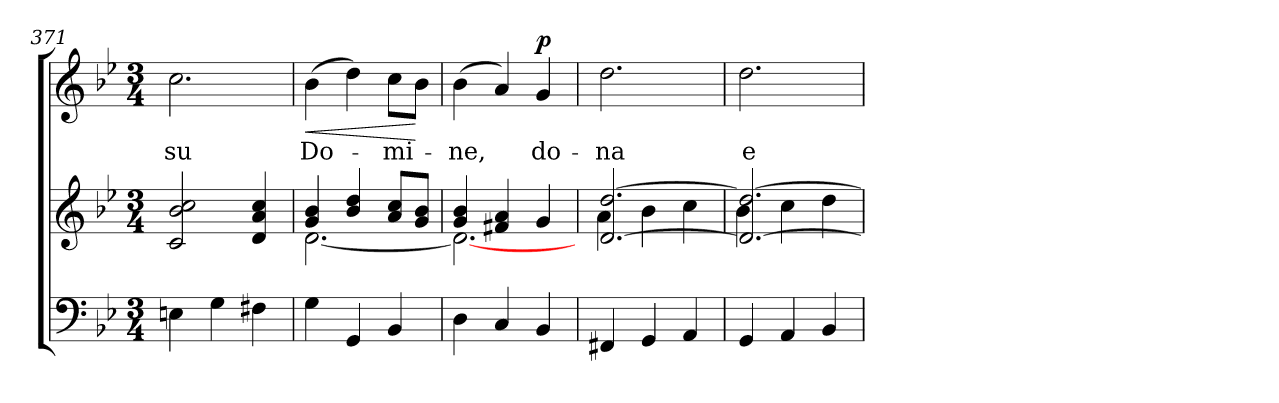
**kern	**kern	**kern	**text	**dynam
*part2	*part2	*part1	*part1	*part1
*staff3	*staff2	*staff1	*staff1	*staff1
*clefF4	*clefG2	*clefG2	*	*
*	*	*ITrd7c12	*	*
*k[b-e-]	*k[b-e-]	*k[b-e-]	*	*
*B-:	*B-:	*B-:	*	*
*M3/4	*M3/4	*M3/4	*	*
=371	=371	=371	=371	=371
!	!	!	!LO:LY:b	!
4En\	2c/ 2b-/ 2cc/	2.c\	-su	.
4G\	.	.	.	.
4F#X\	4d/ 4a/ 4cc/	.	.	.
=372	=372	=372	=372	=372
*	*^	*	*	*
!	!	!	!	!LO:LY:b	!LO:HP:b
4G\	4g/ 4b-/	[<2.d\	(>4B-\	Do-	<
4GG/	4b-/ 4dd/	.	4d\)	.	.
!	!	!	!	!LO:LY:b	!
4BB-/	8a/ 8cc/L	.	8c\L	-mi-	.
.	8g/ 8b-/J	.	8B-\J	.	[
=373	=373	=373	=373	=373	=373
!	!	!	!	!LO:LY:b	!
4D\	4g/ 4b-/	2.d\_	(>4B-\	-ne,	.
4C/	4f#X/ 4a/	.	4A/)	.	.
!	!	!	!	!LO:LY:b	!LO:DY:a
4BB-/	4g/	.	4G/	do-	p
!!LO:LB:g=z
=374	=374	=374	=374	=374	=374
!	!	!	!	!LO:LY:b	!
4FF#X/	[<2.d/ [>2.dd/	4a\	2.d\	-na	.
4GG/	.	4b-\	.	.	.
4AA/	.	4cc\	.	.	.
=375	=375	=375	=375	=375	=375
!	!	!	!	!LO:LY:b	!
4GG/	2.d/_ 2.dd/_	4b-\	2.d\	e-	.
4AA/	.	4cc\	.	.	.
4BB-/	.	4dd\	.	.	.
*	*v	*v	*	*	*
=	=	=	=	=
*-	*-	*-	*-	*-
